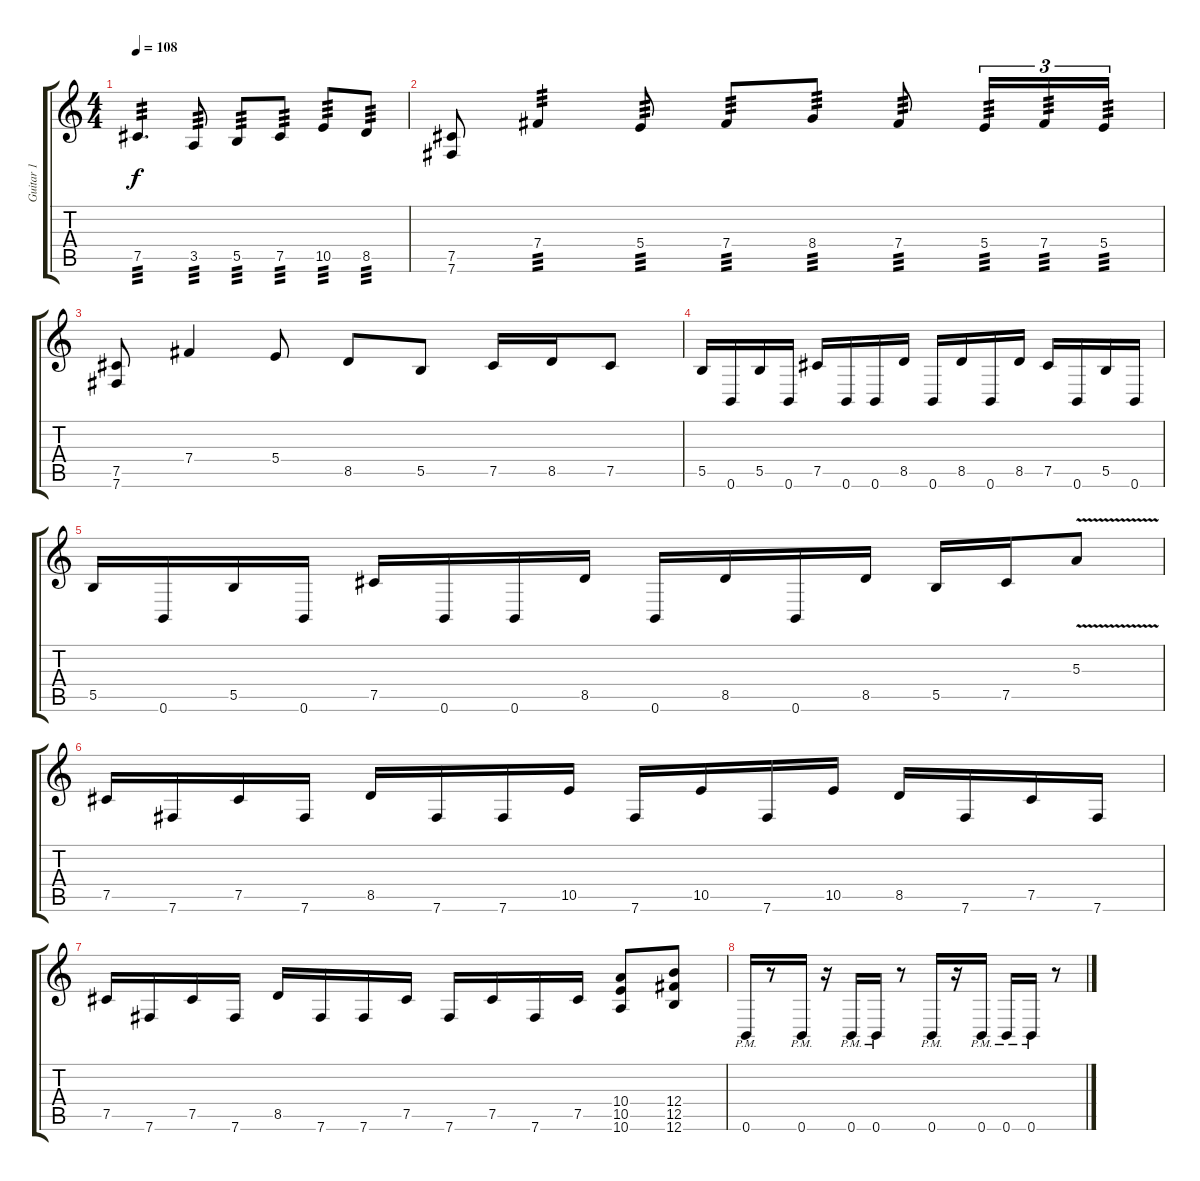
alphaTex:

\track ("Guitar 1" "Guitar 1") {instrument distortionguitar}
\staff {score tabs}
\tuning (Db4 Ab3 E3 B2 Gb2 B1) {hide}
\ts (4 4)
\tempo 108
\clef g2
\ks c
7.5.4{d tp 3 dy f} 3.5.8{tp 3} 5.5.8{tp 3} 7.5.8{tp 3} 10.5.8{tp 3} 8.5.8{tp 3} |
(7.5 7.6).8 7.4.4{tp 3} 5.4.8{tp 3} 7.4.8{tp 3} 8.4.8{tp 3} 7.4.8{tp 3} 5.4.16{tu (3 2) tp 3} 7.4.16{tu (3 2) tp 3} 5.4.16{tu (3 2) tp 3} |
(7.5 7.6).8 7.4.4 5.4.8 8.5.8 5.5.8 7.5.16 8.5.16 7.5.8 |
5.5.16{volume 16} 0.6.16 5.5.16 0.6.16 7.5.16 0.6.16 0.6.16 8.5.16 0.6.16 8.5.16 0.6.16 8.5.16 7.5.16 0.6.16 5.5.16 0.6.16 |
5.5.16{volume 16} 0.6.16 5.5.16 0.6.16 7.5.16 0.6.16 0.6.16 8.5.16 0.6.16 8.5.16 0.6.16 8.5.16 5.5.16 7.5.16 5.3{v}.8 |
7.5.16 7.6.16 7.5.16 7.6.16 8.5.16 7.6.16 7.6.16 10.5.16 7.6.16 10.5.16 7.6.16 10.5.16 8.5.16 7.6.16 7.5.16 7.6.16 |
7.5.16 7.6.16 7.5.16 7.6.16 8.5.16 7.6.16 7.6.16 7.5.16 7.6.16 7.5.16 7.6.16 7.5.16 (10.4 10.5 10.6).8 (12.4 12.5 12.6).8 |
0.6{pm}.16{volume 16} r.8 0.6{pm}.16 r.16 0.6{pm}.16 0.6{pm}.16 r.8 0.6{pm}.16 r.16 0.6{pm}.16 0.6{pm}.16 0.6{pm}.16 r.8
